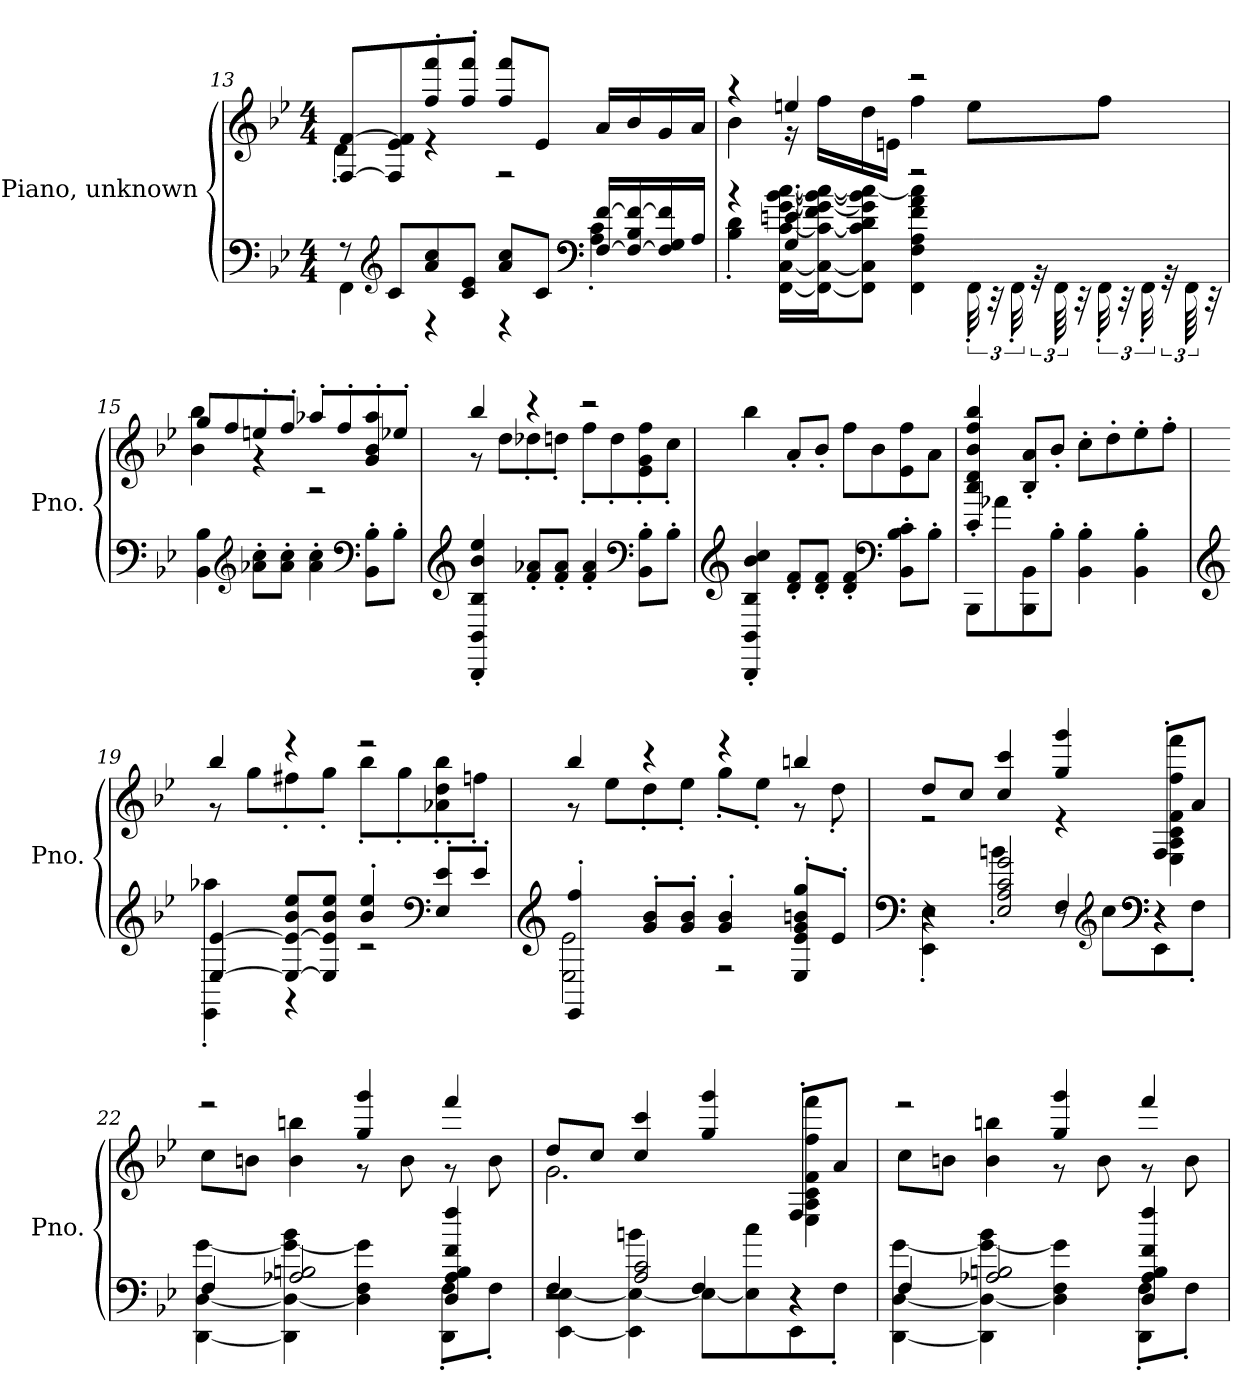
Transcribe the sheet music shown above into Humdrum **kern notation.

**kern	**kern
*part1	*part1
*staff2	*staff1
*I"Piano, unknown	*
*I'Pno.	*
!!LO:LB:g=z
*clefF4	*clefG2
*k[b-e-]	*k[b-e-]
*M4/4	*M4/4
=13	=13
*^	*^
8r	4FF\	[8F/ [8f/L	4d'\
*clefG2	*	*	*
8c/L	.	8F/] 8e-/ 8f/]	.
8a/ 8cc/	4r	8ff/' 8fff/'	4r
8c/ 8e-/J	.	8ff/' 8fff/'J	.
8a/ 8cc/L	4r	8ff/ 8fff/L	2r
8c/J	.	8e-/J	.
*clefF4	*	*	*
[16F/ [16f/LL	4A\' 4c\'	16a/LL	.
16F/_ 16B-/ 16f/_	.	16b-/	.
16F/] 16G/ 16f/]	.	16g/	.
16A/JJ	.	16a/JJ	.
=14	=14	=14	=14
4r	4B-\' 4d\'	4r	4b-\
4G/' 4en/'	[16FF\ [16C\ [16c\ [16g\ [16b-\ [16cc\LL	4een/	16r
.	16FF\_ 16C\_ 16c\_ 16f\ 16g\_ 16b-\_ 16cc\_J	.	16ff\LL
.	8FF\] 8C\] 8c\] 8d\ 8g\] 8b-\] 8cc\_J	.	16dd\
.	.	.	16en\JJ
2r	4FF\ 4F\ 4A\ 4f\ 4a\ 4cc\]	2r	4ff\
.	48FF'\	.	8ee\L
.	48r	.	.
.	48FF'\	.	.
.	48r	.	.
.	96FF\	.	.
.	32r	.	.
.	48FF'\	.	8ff\J
.	48r	.	.
.	48FF'\	.	.
.	48r	.	.
.	96FF\	.	.
.	32r	.	.
*v	*v	*	*
!!LO:LB:g=z	!!
=15	=15	=15
4BB-\ 4B-\	8gg/L	4b-\ 4bb-\
.	8ff/	.
*clefG2	*	*
8a-X\' 8cc\'L	8een'/	4r
8a-\' 8cc\'J	8ff'/J	.
4a-\' 4cc\'	8aa-X'/L	2r
.	8ff'/	.
*clefF4	*	*
8BB-\' 8B-\'L	8g/' 8b-/' 8aa-/'	.
8B-'\J	8ee-X'/J	.
=16	=16	=16
*clefG2	*	*
4BBB-/' 4BB-/' 4B-/' 4b-/' 4ee-/'	4bb-/	8r
.	.	8dd\L
8f/' 8a-X/'L	4r	8dd-X'\
8f/' 8a-/'J	.	8ddn'\J
4f/' 4a-/'	2r	8ff'\L
.	.	8dd'\
*clefF4	*	*
8BB-\' 8B-\'L	.	8e-\' 8g\' 8ff\'
8B-'\J	.	8cc'\J
*	*v	*v
=17	=17
*clefG2	*
4BBB-/' 4BB-/' 4B-/' 4b-/' 4cc/'	4bb-\
8d/' 8f/'L	8a'/L
8d/' 8f/'J	8b-'/J
4d/' 4f/'	8ff\L
.	8b-\
*clefF4	*
8BB-\' 8B-\' 8c\'L	8e-\ 8ff\
8B-'\J	8a\J
!!LO:LB:g=z
=18	=18
8BBB-\L	4BB-/' 4B-/' 4d/' 4b-/' 4ff/' 4bb-/'
8a-X\	.
8BBB-\ 8BB-\	8B-/' 8a/'L
8B-'\J	8b-'/J
4BB-\' 4B-\'	8cc'\L
.	8dd'\
4BB-\' 4B-\'	8ee-'\
.	8ff'\J
=19	=19
*clefG2	*
*^	*^
[4E-/ [4e-/	4EE-\' 4aa-X\'	4bb-/	8r
.	.	.	8gg\L
8E-/_ 8e-/_ 8b-/ 8ee-/L	4r	4r	8ff#X'\
8E-/] 8e-/] 8b-/ 8ee-/J	.	.	8gg'\J
4b-/' 4ee-/'	2r	2r	8bb-'\L
.	.	.	8gg'\
*clefF4	*	*	*
8E-/' 8e-/'L	.	.	8a-X\' 8dd\' 8bb-\'
8e-'/J	.	.	8ffn'\J
=20	=20	=20	=20
*clefG2	*	*	*
4EE-/' 4ff/'	2E-\ 2e-\	4bb-/	8r
.	.	.	8ee-\L
8g/' 8b-/'L	.	4r	8dd'\
8g/' 8b-/'J	.	.	8ee-'\J
4g/' 4b-/'	2r	4r	8gg'\L
.	.	.	8ee-'\J
8E-/' 8e-/' 8g/' 8bn/' 8gg/'L	.	4bbn/	8r
8e-'/J	.	.	8dd'\
*v	*v	*	*
!!LO:PB:g=z	!!
=21	=21	=21
*clefF4	*	*
*^	*	*
*	*^	*	*
4r	4EE-\' 4E-\'	2r	8dd/L	2r
.	.	.	8cc/J	.
2E-/ 2A/ 2c/ 2g/	4bn'\	.	4cc/ 4ccc/	.
.	8r	4F/	4gg/ 4ggg/	4r
*clefG2	*	*	*	*
.	8cc\L	.	.	.
*clefF4	*	*	*	*
4r	8EE-\	4r	8F'/L	4E-\ 4A\ 4c\ 4f\ 4ff\ 4fff\
.	8F'\J	.	8a/J	.
*	*v	*v	*	*
=22	=22	=22	=22
4F/	[4DD\ [4D\ [4g\	2r	8cc\L
.	.	.	8bn\J
2A-X/ 2Bn/	4DD\] 4D\_ 4g\_ 4b-\	.	4b\ 4bbn\
.	4D\] 4F\ 4g\]	4gg/ 4ggg/	8r
.	.	.	8b\
4D/ 4A-/ 4B/ 4f/ 4ff/	8DD\' 8F\'L	4fff/	8r
.	8F'\J	.	8b\
=23	=23	=23	=23
*	*^	*	*
4F/	[4EE-\ [4E-\	2r	8dd/L	2.g\
.	.	.	8cc/J	.
2A/ 2c/	4EE-\] 4E-\_ 4bn\	.	4cc/ 4ccc/	.
.	8E-\L_	4F/	4gg/ 4ggg/	.
.	8E-\] 8cc\	.	.	.
4r	8EE-\	4r	8F'/L	4E-\ 4A\ 4c\ 4f\ 4ff\ 4fff\
.	8F'\J	.	8a/J	.
*	*v	*v	*	*
!!LO:LB:g=z	!!
=24	=24	=24	=24
4F/	[4DD\ [4D\ [4g\	2r	8cc\L
.	.	.	8bn\J
2A-X/ 2Bn/	4DD\] 4D\_ 4g\_ 4b-\	.	4b\ 4bbn\
.	4D\] 4F\ 4g\]	4gg/ 4ggg/	8r
.	.	.	8b\
4D/ 4A-/ 4B/ 4f/ 4ff/	8DD\' 8F\'L	4fff/	8r
.	8F'\J	.	8b\
*v	*v	*	*
*	*v	*v
=	=
*-	*-
